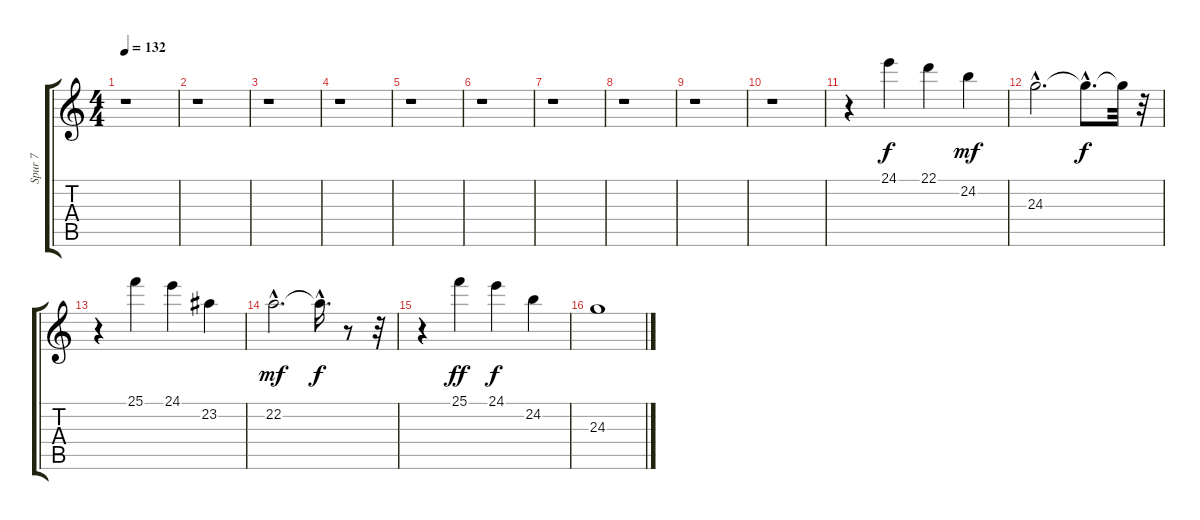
\track ("Spur 7" "Spur 7") {instrument flute}
\staff {score tabs}
\tuning (E4 B3 G3 D3 A2 E2) {hide}
\ts (4 4)
\tempo 132
\clef g2
\ks c
r.1{dy f instrument flute} |
r.1 |
r.1 |
r.1 |
r.1 |
r.1 |
r.1 |
r.1 |
r.1 |
r.1 |
r.4 24.1.4 22.1.4 24.2.4{dy mf} |
24.3{hac}.2{d} 24.3{hac t}.8{d dy f} 24.3{t}.32 r.32 |
r.4 25.1.4 24.1.4 23.2.4 |
22.2{hac}.2{d dy mf} 22.2{hac t}.16{d dy f} r.8 r.32 |
r.4 25.1.4{dy ff} 24.1.4{dy f} 24.2.4 |
24.3.1
